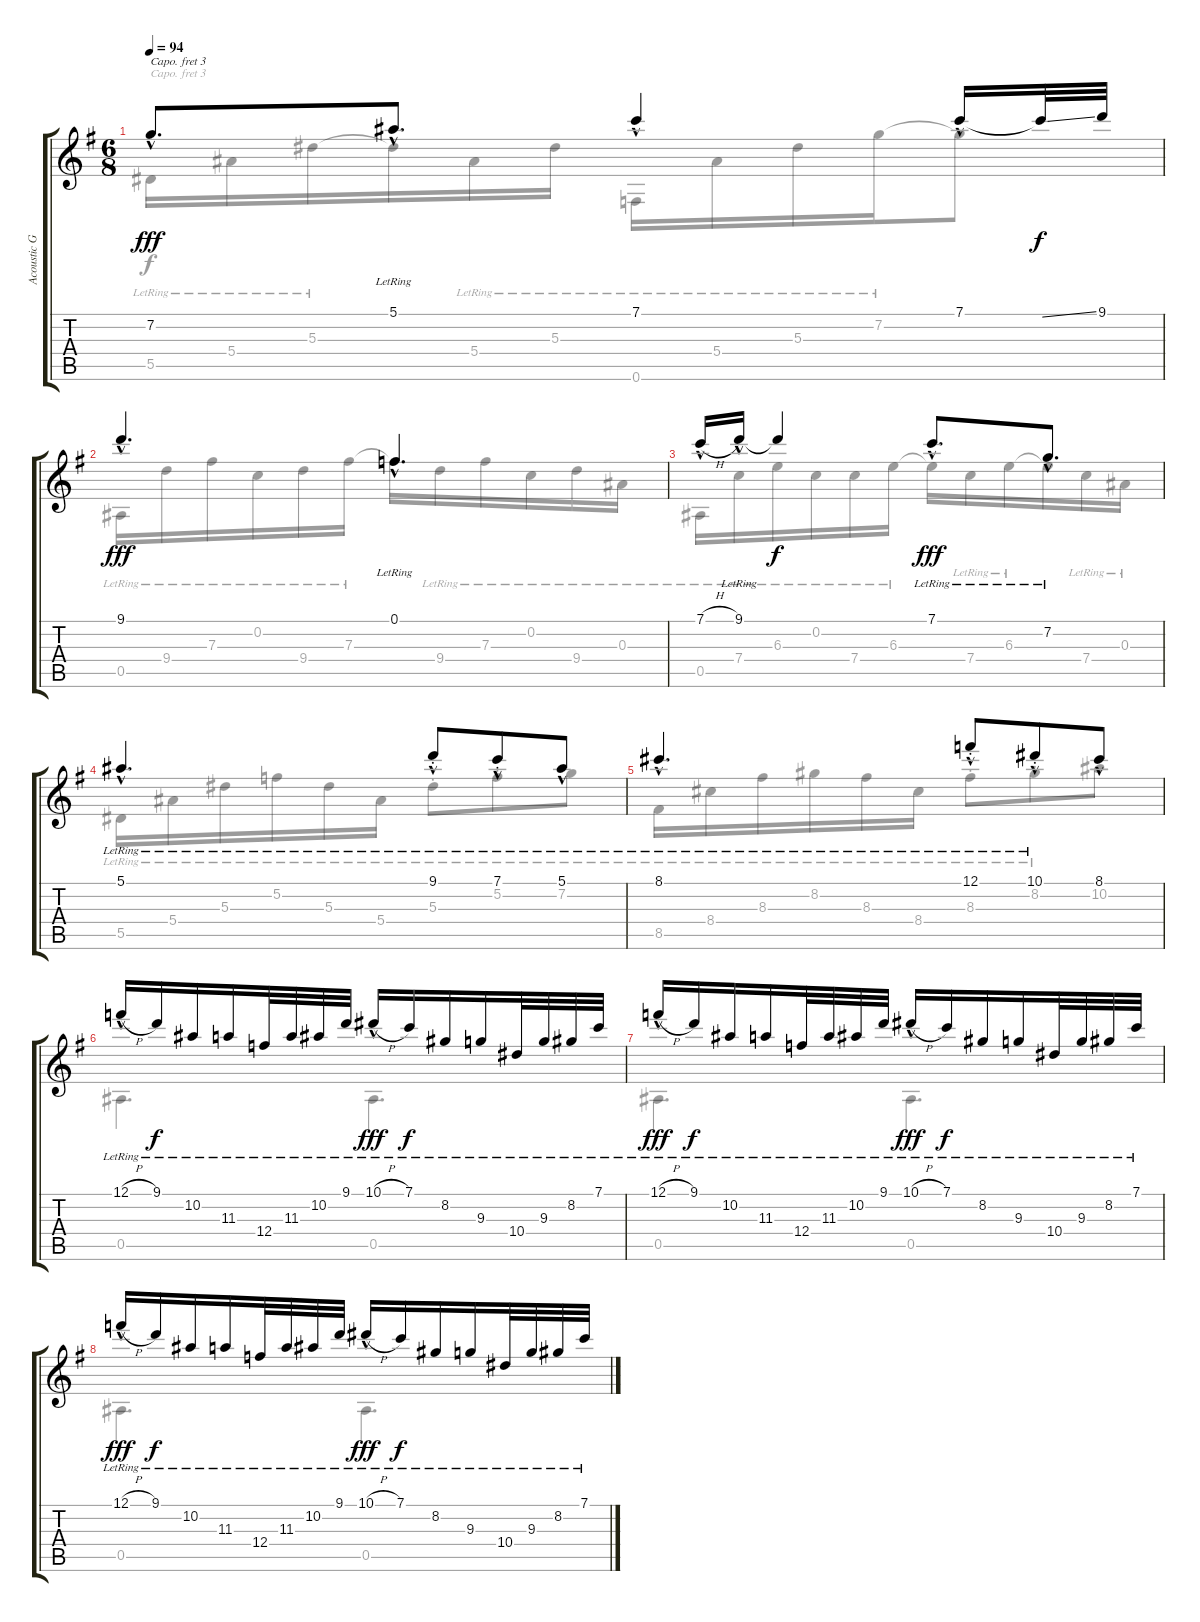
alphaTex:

\track ("Acoustic Guitar" "Acoustic G") {instrument acousticguitarsteel}
\staff {score tabs}
\capo 3
\tuning (D4 A3 G3 D3 G2 D2) {hide}
\voice
\ts (6 8)
\tempo 94
\clef g2
\ks g
7.2{hac}.8{d dy fff} 5.1{hac lr}.8{d} 7.1{hac}.4 7.1{hac}.16 7.1{ss t}.32{dy f} 9.1.32 |
9.1{hac}.4{d dy fff} 0.1{hac lr}.4{d} |
7.1{h hac}.16 9.1{hac lr}.16 9.1{t}.4{dy f} 7.1{hac lr}.8{d dy fff} 7.2{hac lr}.8{d} |
5.1{hac lr}.4{d} 9.1{hac st lr}.8 7.1{hac st lr}.8 5.1{hac lr}.8 |
8.1{hac lr}.4{d} 12.1{hac st lr}.8 10.1{hac st lr}.8 8.1{hac}.8 |
12.1{h hac lr}.16 9.1{lr}.16{dy f} 10.2{lr}.16 11.3{lr}.16 12.4{lr}.32 11.3{lr}.32 10.2{lr}.32 9.1{lr}.32 10.1{h hac lr}.16{dy fff} 7.1{lr}.16{dy f} 8.2{lr}.16 9.3{lr}.16 10.4{lr}.32 9.3{lr}.32 8.2{lr}.32 7.1{lr}.32 |
12.1{h hac lr}.16{dy fff} 9.1{lr}.16{dy f} 10.2{lr}.16 11.3{lr}.16 12.4{lr}.32 11.3{lr}.32 10.2{lr}.32 9.1{lr}.32 10.1{h hac lr}.16{dy fff} 7.1{lr}.16{dy f} 8.2{lr}.16 9.3{lr}.16 10.4{lr}.32 9.3{lr}.32 8.2{lr}.32 7.1{lr}.32 |
12.1{h hac lr}.16{dy fff} 9.1{lr}.16{dy f} 10.2{lr}.16 11.3{lr}.16 12.4{lr}.32 11.3{lr}.32 10.2{lr}.32 9.1{lr}.32 10.1{h hac lr}.16{dy fff} 7.1{lr}.16{dy f} 8.2{lr}.16 9.3{lr}.16 10.4{lr}.32 9.3{lr}.32 8.2{lr}.32 7.1{lr}.32
\voice
\clef g2
\ottava regular
\simile none
\ks g
5.5{lr}.16{dy f} 5.4{lr}.16 5.3{lr}.16 5.3{t}.16 5.4{lr}.16 5.3{lr}.16 0.6{lr}.16 5.4{lr}.16 5.3{lr}.16 7.2{lr}.16 7.2{t}.8 |
0.5{lr}.16 9.4{lr}.16 7.3{lr}.16 0.2{lr}.16 9.4{lr}.16 7.3{lr}.16 7.3{t}.16 9.4{lr}.16 7.3{lr}.16 0.2{lr}.16 9.4{lr}.16 0.3{lr}.16 |
0.5{lr}.16 7.4{lr}.16 6.3{lr}.16 0.2{lr}.16 7.4{lr}.16 6.3{lr}.16 6.3{t}.16 7.4{lr}.16 6.3{lr}.16 6.3{t}.16 7.4{lr}.16 0.3{lr}.16 |
5.5{lr}.16 5.4{lr}.16 5.3{lr}.16 5.2{lr}.16 5.3{lr}.16 5.4{lr}.16 5.3{st lr}.8 5.2{st lr}.8 7.2{lr}.8 |
8.5{lr}.16 8.4{lr}.16 8.3{lr}.16 8.2{lr}.16 8.3{lr}.16 8.4{lr}.16 8.3{st lr}.8 8.2{st lr}.8 10.2.8 |
0.5.4{d} 0.5.4{d} |
0.5.4{d} 0.5.4{d} |
0.5.4{d} 0.5.4{d}
